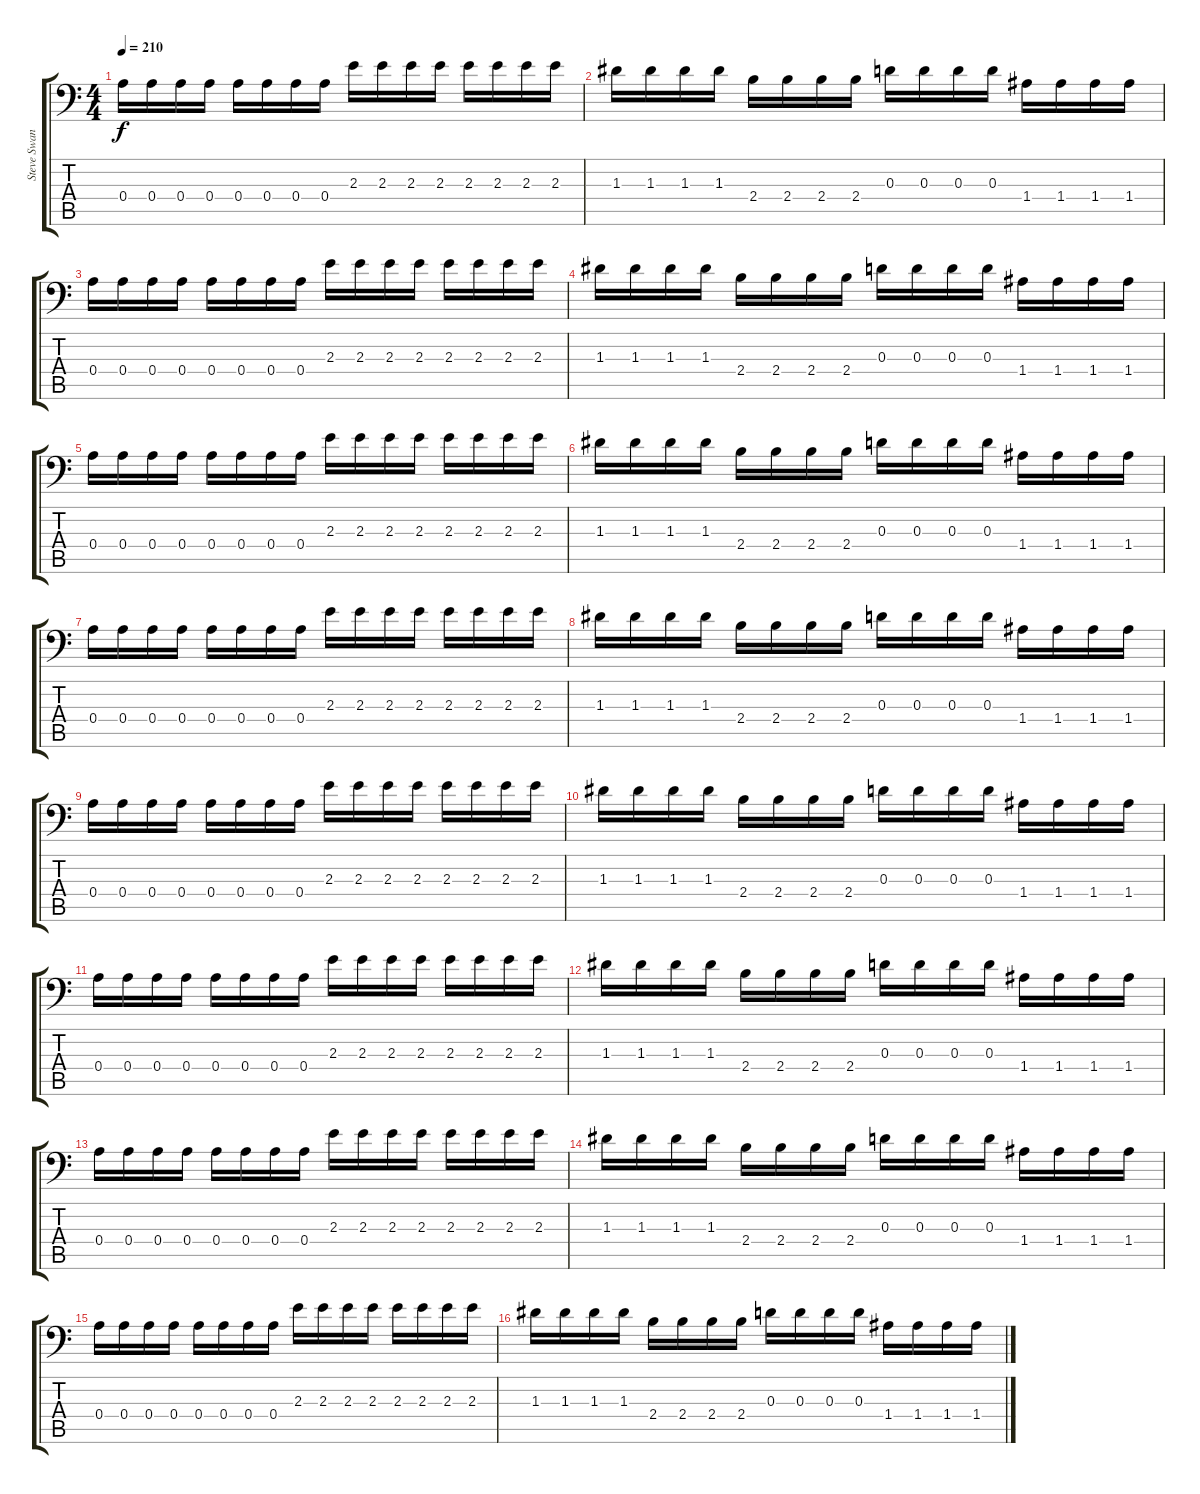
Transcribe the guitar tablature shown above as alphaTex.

\track ("Steve Swanson (Guitar + Solo)" "Steve Swan") {instrument distortionguitar}
\staff {score tabs}
\tuning (B3 Gb3 D3 A2 E2 A1) {hide}
\ts (4 4)
\tempo 210
\clef f4
\ks c
0.4.16{dy f instrument distortionguitar} 0.4.16 0.4.16 0.4.16 0.4.16 0.4.16 0.4.16 0.4.16 2.3.16 2.3.16 2.3.16 2.3.16 2.3.16 2.3.16 2.3.16 2.3.16 |
1.3.16 1.3.16 1.3.16 1.3.16 2.4.16 2.4.16 2.4.16 2.4.16 0.3.16 0.3.16 0.3.16 0.3.16 1.4.16 1.4.16 1.4.16 1.4.16 |
0.4.16 0.4.16 0.4.16 0.4.16 0.4.16 0.4.16 0.4.16 0.4.16 2.3.16 2.3.16 2.3.16 2.3.16 2.3.16 2.3.16 2.3.16 2.3.16 |
1.3.16 1.3.16 1.3.16 1.3.16 2.4.16 2.4.16 2.4.16 2.4.16 0.3.16 0.3.16 0.3.16 0.3.16 1.4.16 1.4.16 1.4.16 1.4.16 |
0.4.16 0.4.16 0.4.16 0.4.16 0.4.16 0.4.16 0.4.16 0.4.16 2.3.16 2.3.16 2.3.16 2.3.16 2.3.16 2.3.16 2.3.16 2.3.16 |
1.3.16 1.3.16 1.3.16 1.3.16 2.4.16 2.4.16 2.4.16 2.4.16 0.3.16 0.3.16 0.3.16 0.3.16 1.4.16 1.4.16 1.4.16 1.4.16 |
0.4.16 0.4.16 0.4.16 0.4.16 0.4.16 0.4.16 0.4.16 0.4.16 2.3.16 2.3.16 2.3.16 2.3.16 2.3.16 2.3.16 2.3.16 2.3.16 |
1.3.16 1.3.16 1.3.16 1.3.16 2.4.16 2.4.16 2.4.16 2.4.16 0.3.16 0.3.16 0.3.16 0.3.16 1.4.16 1.4.16 1.4.16 1.4.16 |
0.4.16 0.4.16 0.4.16 0.4.16 0.4.16 0.4.16 0.4.16 0.4.16 2.3.16 2.3.16 2.3.16 2.3.16 2.3.16 2.3.16 2.3.16 2.3.16 |
1.3.16 1.3.16 1.3.16 1.3.16 2.4.16 2.4.16 2.4.16 2.4.16 0.3.16 0.3.16 0.3.16 0.3.16 1.4.16 1.4.16 1.4.16 1.4.16 |
0.4.16 0.4.16 0.4.16 0.4.16 0.4.16 0.4.16 0.4.16 0.4.16 2.3.16 2.3.16 2.3.16 2.3.16 2.3.16 2.3.16 2.3.16 2.3.16 |
1.3.16 1.3.16 1.3.16 1.3.16 2.4.16 2.4.16 2.4.16 2.4.16 0.3.16 0.3.16 0.3.16 0.3.16 1.4.16 1.4.16 1.4.16 1.4.16 |
0.4.16 0.4.16 0.4.16 0.4.16 0.4.16 0.4.16 0.4.16 0.4.16 2.3.16 2.3.16 2.3.16 2.3.16 2.3.16 2.3.16 2.3.16 2.3.16 |
1.3.16 1.3.16 1.3.16 1.3.16 2.4.16 2.4.16 2.4.16 2.4.16 0.3.16 0.3.16 0.3.16 0.3.16 1.4.16 1.4.16 1.4.16 1.4.16 |
0.4.16 0.4.16 0.4.16 0.4.16 0.4.16 0.4.16 0.4.16 0.4.16 2.3.16 2.3.16 2.3.16 2.3.16 2.3.16 2.3.16 2.3.16 2.3.16 |
1.3.16 1.3.16 1.3.16 1.3.16 2.4.16 2.4.16 2.4.16 2.4.16 0.3.16 0.3.16 0.3.16 0.3.16 1.4.16 1.4.16 1.4.16 1.4.16
